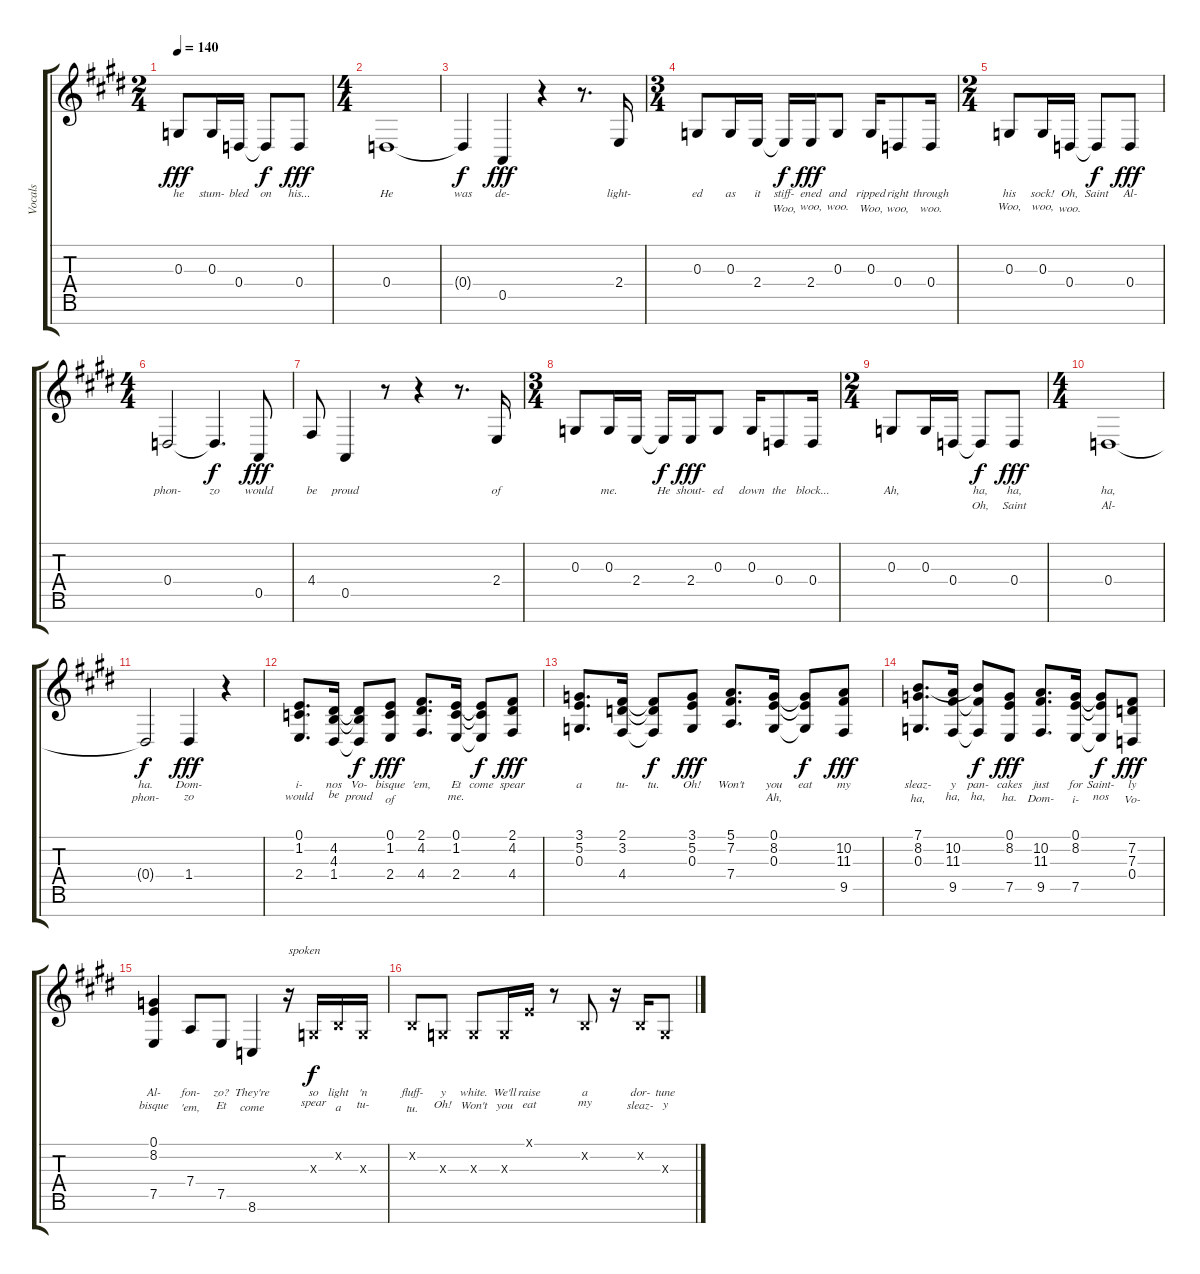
\track ("Vocals" "Vocals") {instrument lead6voice}
\staff {score tabs}
\tuning (E4 B3 G3 D3 A2 E2 B1) {hide}
\ts (2 4)
\tempo 140
\clef g2
\ks e
0.3.8{lyrics (0 "he") lyrics (1 "") lyrics (2 "") lyrics (3 "") lyrics (4 "") dy fff} 0.3.16{lyrics (0 "stum-") lyrics (1 "") lyrics (2 "") lyrics (3 "") lyrics (4 "")} 0.4.16{lyrics (0 "bled") lyrics (1 "") lyrics (2 "") lyrics (3 "") lyrics (4 "")} 0.4{t}.8{lyrics (0 "on") lyrics (1 "") lyrics (2 "") lyrics (3 "") lyrics (4 "") dy f} 0.4.8{lyrics (0 "his...") lyrics (1 "") lyrics (2 "") lyrics (3 "") lyrics (4 "") dy fff} |
\ts (4 4)
0.4.1{lyrics (0 "He") lyrics (1 "") lyrics (2 "") lyrics (3 "") lyrics (4 "")} |
0.4{t}.4{lyrics (0 "was") lyrics (1 "") lyrics (2 "") lyrics (3 "") lyrics (4 "") dy f} 0.5.4{lyrics (0 "de-") lyrics (1 "") lyrics (2 "") lyrics (3 "") lyrics (4 "") dy fff} r.4 r.8{d} 2.4.16{lyrics (0 "light-") lyrics (1 "") lyrics (2 "") lyrics (3 "") lyrics (4 "")} |
\ts (3 4)
0.3.8{lyrics (0 "ed") lyrics (1 "") lyrics (2 "") lyrics (3 "") lyrics (4 "")} 0.3.16{lyrics (0 "as") lyrics (1 "") lyrics (2 "") lyrics (3 "") lyrics (4 "")} 2.4.16{lyrics (0 "it") lyrics (1 "") lyrics (2 "") lyrics (3 "") lyrics (4 "")} 2.4{t}.16{lyrics (0 "stiff-") lyrics (1 "Woo,") lyrics (2 "") lyrics (3 "") lyrics (4 "") dy f} 2.4.16{lyrics (0 "ened") lyrics (1 "woo,") lyrics (2 "") lyrics (3 "") lyrics (4 "") dy fff} 0.3.8{lyrics (0 "and") lyrics (1 "woo.") lyrics (2 "") lyrics (3 "") lyrics (4 "")} 0.3.16{lyrics (0 "ripped") lyrics (1 "Woo,") lyrics (2 "") lyrics (3 "") lyrics (4 "")} 0.4.8{lyrics (0 "right") lyrics (1 "woo,") lyrics (2 "") lyrics (3 "") lyrics (4 "")} 0.4.16{lyrics (0 "through") lyrics (1 "woo.") lyrics (2 "") lyrics (3 "") lyrics (4 "")} |
\ts (2 4)
0.3.8{lyrics (0 "his") lyrics (1 "Woo,") lyrics (2 "") lyrics (3 "") lyrics (4 "")} 0.3.16{lyrics (0 "sock!") lyrics (1 "woo,") lyrics (2 "") lyrics (3 "") lyrics (4 "")} 0.4.16{lyrics (0 "Oh,") lyrics (1 "woo.") lyrics (2 "") lyrics (3 "") lyrics (4 "")} 0.4{t}.8{lyrics (0 "Saint") lyrics (1 "") lyrics (2 "") lyrics (3 "") lyrics (4 "") dy f} 0.4.8{lyrics (0 "Al-") lyrics (1 "") lyrics (2 "") lyrics (3 "") lyrics (4 "") dy fff} |
\ts (4 4)
0.4.2{lyrics (0 "phon-") lyrics (1 "") lyrics (2 "") lyrics (3 "") lyrics (4 "")} 0.4{t}.4{d lyrics (0 "zo") lyrics (1 "") lyrics (2 "") lyrics (3 "") lyrics (4 "") dy f} 0.5.8{lyrics (0 "would") lyrics (1 "") lyrics (2 "") lyrics (3 "") lyrics (4 "") dy fff} |
4.4.8{lyrics (0 "be") lyrics (1 "") lyrics (2 "") lyrics (3 "") lyrics (4 "")} 0.5.4{lyrics (0 "proud") lyrics (1 "") lyrics (2 "") lyrics (3 "") lyrics (4 "")} r.8 r.4 r.8{d} 2.4.16{lyrics (0 "of") lyrics (1 "") lyrics (2 "") lyrics (3 "") lyrics (4 "")} |
\ts (3 4)
0.3.8{lyrics (0 "") lyrics (1 "") lyrics (2 "") lyrics (3 "") lyrics (4 "")} 0.3.16{lyrics (0 "me.") lyrics (1 "") lyrics (2 "") lyrics (3 "") lyrics (4 "")} 2.4.16{lyrics (0 "") lyrics (1 "") lyrics (2 "") lyrics (3 "") lyrics (4 "")} 2.4{t}.16{lyrics (0 "He") lyrics (1 "") lyrics (2 "") lyrics (3 "") lyrics (4 "") dy f} 2.4.16{lyrics (0 "shout-") lyrics (1 "") lyrics (2 "") lyrics (3 "") lyrics (4 "") dy fff} 0.3.8{lyrics (0 "ed") lyrics (1 "") lyrics (2 "") lyrics (3 "") lyrics (4 "")} 0.3.16{lyrics (0 "down") lyrics (1 "") lyrics (2 "") lyrics (3 "") lyrics (4 "")} 0.4.8{lyrics (0 "the") lyrics (1 "") lyrics (2 "") lyrics (3 "") lyrics (4 "")} 0.4.16{lyrics (0 "block...") lyrics (1 "") lyrics (2 "") lyrics (3 "") lyrics (4 "")} |
\ts (2 4)
0.3.8{lyrics (0 "Ah,") lyrics (1 "") lyrics (2 "") lyrics (3 "") lyrics (4 "")} 0.3.16{lyrics (0 "") lyrics (1 "") lyrics (2 "") lyrics (3 "") lyrics (4 "")} 0.4.16{lyrics (0 "") lyrics (1 "") lyrics (2 "") lyrics (3 "") lyrics (4 "")} 0.4{t}.8{lyrics (0 "ha,") lyrics (1 "Oh,") lyrics (2 "") lyrics (3 "") lyrics (4 "") dy f} 0.4.8{lyrics (0 "ha,") lyrics (1 "Saint") lyrics (2 "") lyrics (3 "") lyrics (4 "") dy fff} |
\ts (4 4)
0.4.1{lyrics (0 "ha,") lyrics (1 "Al-") lyrics (2 "") lyrics (3 "") lyrics (4 "")} |
0.4{t}.2{lyrics (0 "ha.") lyrics (1 "phon-") lyrics (2 "") lyrics (3 "") lyrics (4 "") dy f} 1.4.4{lyrics (0 "Dom-") lyrics (1 "zo") lyrics (2 "") lyrics (3 "") lyrics (4 "") dy fff} r.4 |
(0.1 1.2 2.4).8{d lyrics (0 "i-") lyrics (1 "would") lyrics (2 "") lyrics (3 "") lyrics (4 "")} (4.2 4.3 1.4).16{lyrics (0 "nos") lyrics (1 "be") lyrics (2 "") lyrics (3 "") lyrics (4 "")} (4.2{t} 4.3{t} 1.4{t}).8{lyrics (0 "Vo-") lyrics (1 "proud") lyrics (2 "") lyrics (3 "") lyrics (4 "") dy f} (0.1 1.2 2.4).8{lyrics (0 "bisque") lyrics (1 "of") lyrics (2 "") lyrics (3 "") lyrics (4 "") dy fff} (2.1 4.2 4.4).8{d lyrics (0 "'em,") lyrics (1 "") lyrics (2 "") lyrics (3 "") lyrics (4 "")} (0.1 1.2 2.4).16{lyrics (0 "Et") lyrics (1 "me.") lyrics (2 "") lyrics (3 "") lyrics (4 "")} (0.1{t} 1.2{t} 2.4{t}).8{lyrics (0 "come") lyrics (1 "") lyrics (2 "") lyrics (3 "") lyrics (4 "") dy f} (2.1 4.2 4.4).8{lyrics (0 "spear") lyrics (1 "") lyrics (2 "") lyrics (3 "") lyrics (4 "") dy fff} |
(3.1 5.2 0.3).8{d lyrics (0 "a") lyrics (1 "") lyrics (2 "") lyrics (3 "") lyrics (4 "")} (2.1 3.2 4.4).16{lyrics (0 "tu-") lyrics (1 "") lyrics (2 "") lyrics (3 "") lyrics (4 "")} (2.1{t} 3.2{t} 4.4{t}).8{lyrics (0 "tu.") lyrics (1 "") lyrics (2 "") lyrics (3 "") lyrics (4 "") dy f} (3.1 5.2 0.3).8{lyrics (0 "Oh!") lyrics (1 "") lyrics (2 "") lyrics (3 "") lyrics (4 "") dy fff} (5.1 7.2 7.4).8{d lyrics (0 "Won't") lyrics (1 "") lyrics (2 "") lyrics (3 "") lyrics (4 "")} (0.1 8.2 0.3).16{lyrics (0 "you") lyrics (1 "Ah,") lyrics (2 "") lyrics (3 "") lyrics (4 "")} (0.1{t} 8.2{t} 0.3{t}).8{lyrics (0 "eat") lyrics (1 "") lyrics (2 "") lyrics (3 "") lyrics (4 "") dy f} (10.2 11.3 9.5).8{lyrics (0 "my") lyrics (1 "") lyrics (2 "") lyrics (3 "") lyrics (4 "") dy fff} |
(7.1 8.2 0.3).8{d lyrics (0 "sleaz-") lyrics (1 "ha,") lyrics (2 "") lyrics (3 "") lyrics (4 "")} (10.2 11.3 9.5).16{lyrics (0 "y") lyrics (1 "ha,") lyrics (2 "") lyrics (3 "") lyrics (4 "")} (7.1{t} 11.3{t} 9.5{t}).8{lyrics (0 "pan-") lyrics (1 "ha,") lyrics (2 "") lyrics (3 "") lyrics (4 "") dy f} (0.1 8.2 7.5).8{lyrics (0 "cakes") lyrics (1 "ha.") lyrics (2 "") lyrics (3 "") lyrics (4 "") dy fff} (10.2 11.3 9.5).8{d lyrics (0 "just") lyrics (1 "Dom-") lyrics (2 "") lyrics (3 "") lyrics (4 "")} (0.1 8.2 7.5).16{lyrics (0 "for") lyrics (1 "i-") lyrics (2 "") lyrics (3 "") lyrics (4 "")} (0.1{t} 8.2{t} 7.5{t}).8{lyrics (0 "Saint-") lyrics (1 "nos") lyrics (2 "") lyrics (3 "") lyrics (4 "") dy f} (7.2 7.3 0.4).8{lyrics (0 "ly") lyrics (1 "Vo-") lyrics (2 "") lyrics (3 "") lyrics (4 "") dy fff} |
(0.1 8.2 7.5).4{lyrics (0 "Al-") lyrics (1 "bisque") lyrics (2 "") lyrics (3 "") lyrics (4 "")} 7.4.8{lyrics (0 "fon-") lyrics (1 "'em,") lyrics (2 "") lyrics (3 "") lyrics (4 "")} 7.5.8{lyrics (0 "zo?") lyrics (1 "Et") lyrics (2 "") lyrics (3 "") lyrics (4 "")} 8.6.4{lyrics (0 "They're") lyrics (1 "come") lyrics (2 "") lyrics (3 "") lyrics (4 "")} r.16{txt "spoken"} 0.3{x}.16{lyrics (0 "so") lyrics (1 "spear") lyrics (2 "") lyrics (3 "") lyrics (4 "") dy f} 0.2{x}.16{lyrics (0 "light") lyrics (1 "a") lyrics (2 "") lyrics (3 "") lyrics (4 "")} 0.3{x}.16{lyrics (0 "'n") lyrics (1 "tu-") lyrics (2 "") lyrics (3 "") lyrics (4 "")} |
0.2{x}.8{lyrics (0 "fluff-") lyrics (1 "tu.") lyrics (2 "") lyrics (3 "") lyrics (4 "")} 0.3{x}.8{lyrics (0 "y") lyrics (1 "Oh!") lyrics (2 "") lyrics (3 "") lyrics (4 "")} 0.3{x}.8{lyrics (0 "white.") lyrics (1 "Won't") lyrics (2 "") lyrics (3 "") lyrics (4 "")} 0.3{x}.16{lyrics (0 "We'll") lyrics (1 "you") lyrics (2 "") lyrics (3 "") lyrics (4 "")} 0.1{x}.16{lyrics (0 "raise") lyrics (1 "eat") lyrics (2 "") lyrics (3 "") lyrics (4 "")} r.8 0.2{x}.8{lyrics (0 "a") lyrics (1 "my") lyrics (2 "") lyrics (3 "") lyrics (4 "")} r.16 0.2{x}.16{lyrics (0 "dor-") lyrics (1 "sleaz-") lyrics (2 "") lyrics (3 "") lyrics (4 "")} 0.3{x}.8{lyrics (0 "tune") lyrics (1 "y") lyrics (2 "") lyrics (3 "") lyrics (4 "")}
